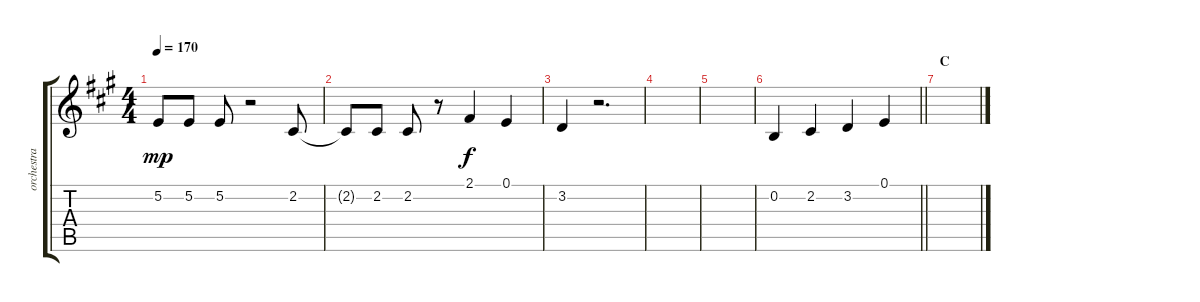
\track ("orchestra hit" "orchestra ") {instrument orchestrahit}
\staff {score tabs}
\tuning (E4 B3 G3 D3 A2 E2) {hide}
\ts (4 4)
\tempo 170
\clef g2
\ks a
5.2.8{dy mp} 5.2.8 5.2.8 r.2 2.2.8 |
2.2{t}.8 2.2.8 2.2.8 r.8 2.1.4{dy f} 0.1.4 |
3.2.4 r.2{d} |
|
|
\barLineRight lightlight
0.2.4 2.2.4 3.2.4 0.1.4 |
\section ("" "C")
